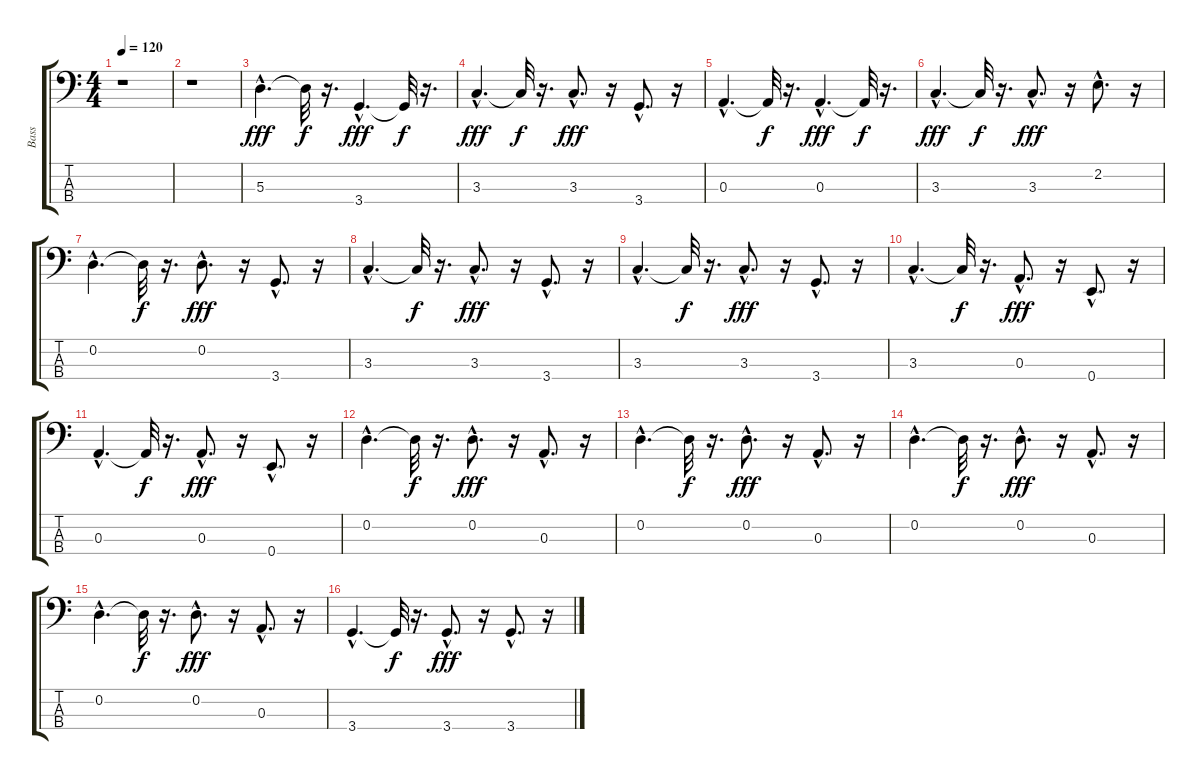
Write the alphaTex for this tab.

\track ("Bass" "Bass") {instrument acousticbass}
\staff {score tabs}
\tuning (G2 D2 A1 E1) {hide}
\ts (4 4)
\tempo 120
\clef f4
\ks c
r.1{dy fff instrument acousticbass} |
r.1 |
5.3{hac}.4{d} 5.3{t}.32{dy f} r.16{d} 3.4{hac}.4{d dy fff} 3.4{t}.32{dy f} r.16{d} |
3.3{hac}.4{d dy fff} 3.3{t}.32{dy f} r.16{d} 3.3{hac}.8{d dy fff} r.16 3.4{hac}.8{d} r.16 |
0.3{hac}.4{d} 0.3{t}.32{dy f} r.16{d} 0.3{hac}.4{d dy fff} 0.3{t}.32{dy f} r.16{d} |
3.3{hac}.4{d dy fff} 3.3{t}.32{dy f} r.16{d} 3.3{hac}.8{d dy fff} r.16 2.2{hac}.8{d} r.16 |
0.2{hac}.4{d} 0.2{t}.32{dy f} r.16{d} 0.2{hac}.8{d dy fff} r.16 3.4{hac}.8{d} r.16 |
3.3{hac}.4{d} 3.3{t}.32{dy f} r.16{d} 3.3{hac}.8{d dy fff} r.16 3.4{hac}.8{d} r.16 |
3.3{hac}.4{d} 3.3{t}.32{dy f} r.16{d} 3.3{hac}.8{d dy fff} r.16 3.4{hac}.8{d} r.16 |
3.3{hac}.4{d} 3.3{t}.32{dy f} r.16{d} 0.3{hac}.8{d dy fff} r.16 0.4{hac}.8{d} r.16 |
0.3{hac}.4{d} 0.3{t}.32{dy f} r.16{d} 0.3{hac}.8{d dy fff} r.16 0.4{hac}.8{d} r.16 |
0.2{hac}.4{d} 0.2{t}.32{dy f} r.16{d} 0.2{hac}.8{d dy fff} r.16 0.3{hac}.8{d} r.16 |
0.2{hac}.4{d} 0.2{t}.32{dy f} r.16{d} 0.2{hac}.8{d dy fff} r.16 0.3{hac}.8{d} r.16 |
0.2{hac}.4{d} 0.2{t}.32{dy f} r.16{d} 0.2{hac}.8{d dy fff} r.16 0.3{hac}.8{d} r.16 |
0.2{hac}.4{d} 0.2{t}.32{dy f} r.16{d} 0.2{hac}.8{d dy fff} r.16 0.3{hac}.8{d} r.16 |
3.4{hac}.4{d} 3.4{t}.32{dy f} r.16{d} 3.4{hac}.8{d dy fff} r.16 3.4{hac}.8{d} r.16
